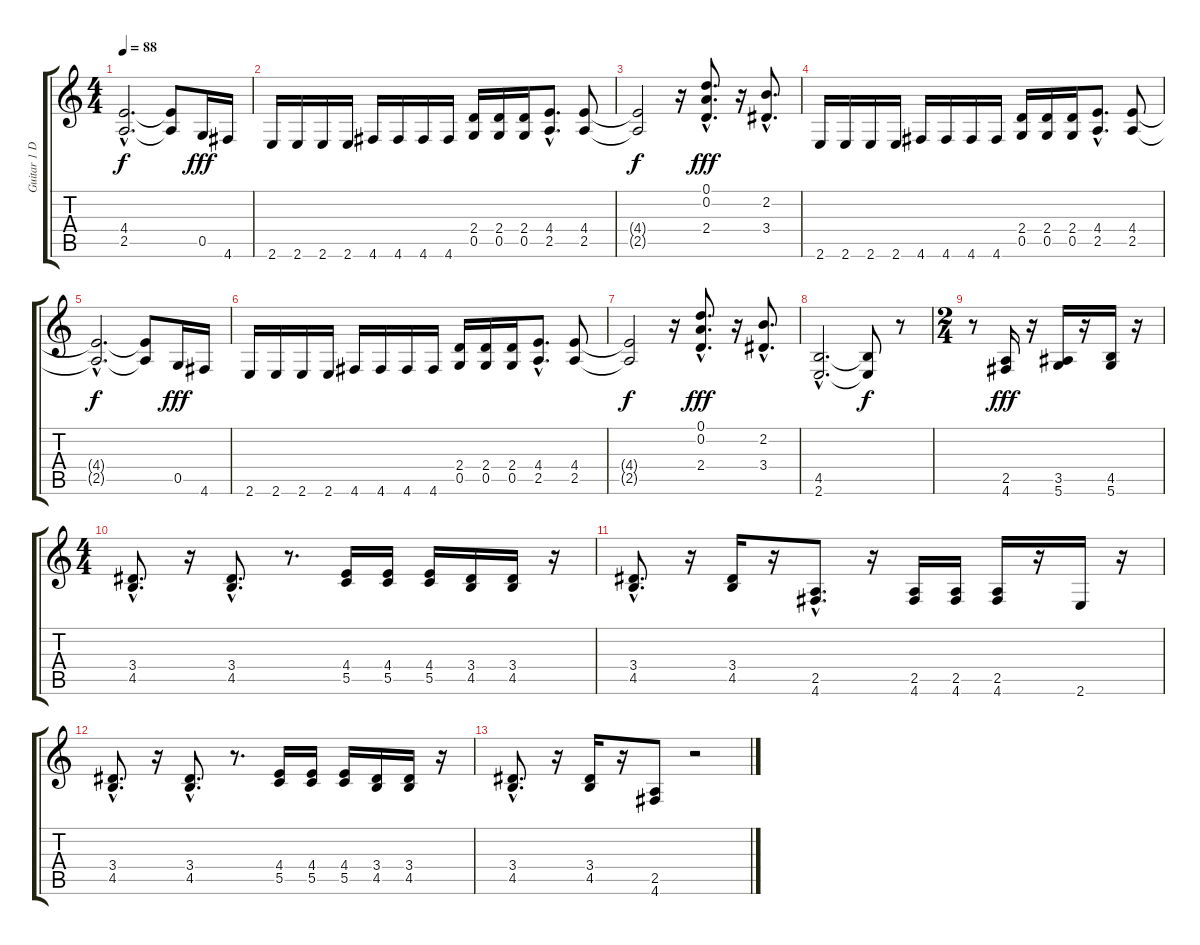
\track ("Guitar 1 Dist and Clean" "Guitar 1 D") {instrument distortionguitar}
\staff {score tabs}
\tuning (D4 A3 F3 C3 G2 D2) {hide}
\ts (4 4)
\tempo 88
\clef g2
\ks c
(4.4{hac t} 2.5{hac t}).2{d dy f} (4.4{t} 2.5{t}).8 0.5.16{dy fff} 4.6.16 |
2.6.16 2.6.16 2.6.16 2.6.16 4.6.16 4.6.16 4.6.16 4.6.16 (2.4 0.5).16 (2.4 0.5).16 (2.4 0.5).16 (4.4{hac} 2.5{hac}).8{d} (4.4 2.5).8 |
(4.4{t} 2.5{t}).2{dy f} r.16 (0.1{hac} 0.2{hac} 2.4{hac}).8{d dy fff} r.16 (2.2{hac} 3.4{hac}).8{d} |
2.6.16 2.6.16 2.6.16 2.6.16 4.6.16 4.6.16 4.6.16 4.6.16 (2.4 0.5).16 (2.4 0.5).16 (2.4 0.5).16 (4.4{hac} 2.5{hac}).8{d} (4.4 2.5).8 |
(4.4{hac t} 2.5{hac t}).2{d dy f} (4.4{t} 2.5{t}).8 0.5.16{dy fff} 4.6.16 |
2.6.16 2.6.16 2.6.16 2.6.16 4.6.16 4.6.16 4.6.16 4.6.16 (2.4 0.5).16 (2.4 0.5).16 (2.4 0.5).16 (4.4{hac} 2.5{hac}).8{d} (4.4 2.5).8 |
(4.4{t} 2.5{t}).2{dy f} r.16 (0.1{hac} 0.2{hac} 2.4{hac}).8{d dy fff} r.16 (2.2{hac} 3.4{hac}).8{d} |
(4.5{hac} 2.6{hac}).2{d} (4.5{t} 2.6{t}).8{dy f} r.8 |
\ts (2 4)
r.8 (2.5 4.6).16{dy fff} r.16 (3.5 5.6).16 r.16 (4.5 5.6).16 r.16 |
\ts (4 4)
(3.4{hac} 4.5{hac}).8{d} r.16 (3.4{hac} 4.5{hac}).8{d} r.8{d} (4.4 5.5).16 (4.4 5.5).16 (4.4 5.5).16 (3.4 4.5).16 (3.4 4.5).16 r.16 |
(3.4{hac} 4.5{hac}).8{d} r.16 (3.4 4.5).16 r.16 (2.5{hac} 4.6{hac}).8{d} r.16 (2.5 4.6).16 (2.5 4.6).16 (2.5 4.6).16 r.16 2.6.16 r.16 |
(3.4{hac} 4.5{hac}).8{d} r.16 (3.4{hac} 4.5{hac}).8{d} r.8{d} (4.4 5.5).16 (4.4 5.5).16 (4.4 5.5).16 (3.4 4.5).16 (3.4 4.5).16 r.16 |
(3.4{hac} 4.5{hac}).8{d} r.16 (3.4 4.5).16 r.16 (2.5 4.6).8 r.2
